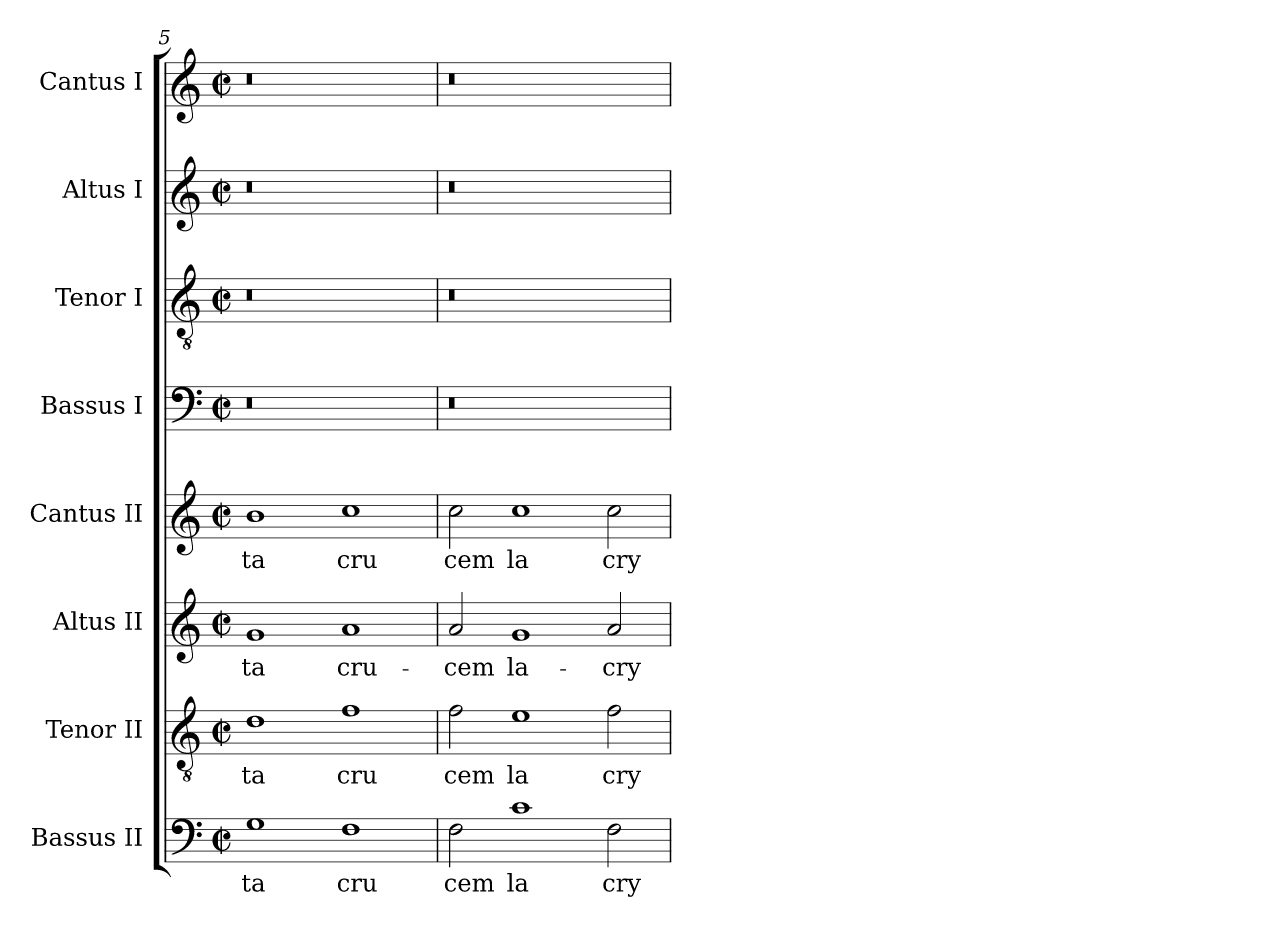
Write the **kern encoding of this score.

**kern	**text	**kern	**text	**kern	**text	**kern	**text	**kern	**kern	**kern	**kern
*part8	*part8	*part7	*part7	*part6	*part6	*part5	*part5	*part4	*part3	*part2	*part1
*staff8	*staff8	*staff7	*staff7	*staff6	*staff6	*staff5	*staff5	*staff4	*staff3	*staff2	*staff1
*I"Bassus II	*	*I"Tenor II	*	*I"Altus II	*	*I"Cantus II	*	*I"Bassus I	*I"Tenor I	*I"Altus I	*I"Cantus I
*clefF4	*	*clefGv2	*	*clefG2	*	*clefG2	*	*clefF4	*clefGv2	*clefG2	*clefG2
*M2/2	*	*M2/2	*	*M2/2	*	*M2/2	*	*M2/2	*M2/2	*M2/2	*M2/2
*met(c|)	*	*met(c|)	*	*met(c|)	*	*met(c|)	*	*met(c|)	*met(c|)	*met(c|)	*met(c|)
=5	=5	=5	=5	=5	=5	=5	=5	=5	=5	=5	=5
!	!LO:LY:b:cj	!	!LO:LY:b:cj	!	!LO:LY:b:cj	!	!LO:LY:b:cj	!	!	!	!
1G	ta	1d	ta	1g	-ta	1b	ta	0r	0r	0r	0r
!	!LO:LY:b:cj	!	!LO:LY:b:cj	!	!LO:LY:b:cj	!	!LO:LY:b:cj	!	!	!	!
1F	cru	1f	cru	1a	cru-	1cc	cru	.	.	.	.
=6	=6	=6	=6	=6	=6	=6	=6	=6	=6	=6	=6
!	!LO:LY:b:cj	!	!LO:LY:b:cj	!	!LO:LY:b:cj	!	!LO:LY:b:cj	!	!	!	!
2F\	cem	2f\	cem	2a/	-cem	2cc\	cem	0r	0r	0r	0r
!	!LO:LY:b:cj	!	!LO:LY:b:cj	!	!LO:LY:b:cj	!	!LO:LY:b:cj	!	!	!	!
1c	la	1e	la	1g	la-	1cc	la	.	.	.	.
!	!LO:LY:b:cj	!	!LO:LY:b:cj	!	!LO:LY:b:cj	!	!LO:LY:b:cj	!	!	!	!
2F\	cry	2f\	cry	2a/	-cry-	2cc\	cry	.	.	.	.
=	=	=	=	=	=	=	=	=	=	=	=
*-	*-	*-	*-	*-	*-	*-	*-	*-	*-	*-	*-
